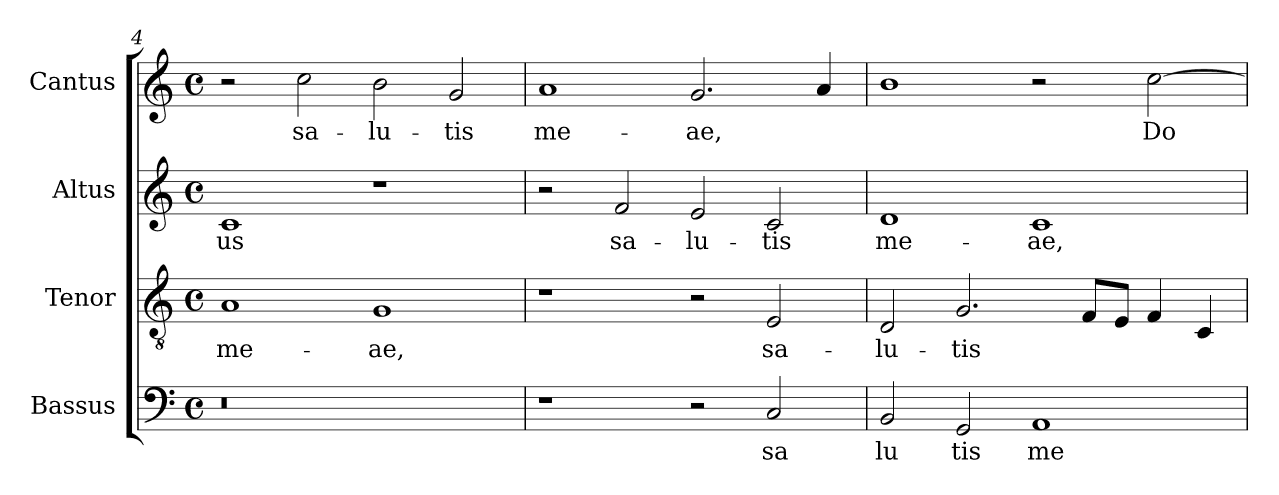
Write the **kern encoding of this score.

**kern	**text	**kern	**text	**kern	**text	**kern	**text
*part4	*part4	*part3	*part3	*part2	*part2	*part1	*part1
*staff4	*staff4	*staff3	*staff3	*staff2	*staff2	*staff1	*staff1
*I"Bassus	*	*I"Tenor	*	*I"Altus	*	*I"Cantus	*
*clefF4	*	*clefGv2	*	*clefG2	*	*clefG2	*
*M4/4	*	*M4/4	*	*M4/4	*	*M4/4	*
*met(c)	*	*met(c)	*	*met(c)	*	*met(c)	*
=4	=4	=4	=4	=4	=4	=4	=4
!	!	!	!LO:LY:b:cj	!	!LO:LY:b:cj	!	!
0r	.	1A	me-	1c	-us	2r	.
!	!	!	!	!	!	!	!LO:LY:b:cj
.	.	.	.	.	.	2cc\	sa-
!	!	!	!LO:LY:b:cj	!	!	!	!LO:LY:b:cj
.	.	1G	-ae,	1r	.	2b\	-lu-
!	!	!	!	!	!	!	!LO:LY:b:cj
.	.	.	.	.	.	2g/	-tis
=5	=5	=5	=5	=5	=5	=5	=5
!	!	!	!	!	!	!	!LO:LY:b:cj
1r	.	1r	.	2r	.	1a	me-
!	!	!	!	!	!LO:LY:b:cj	!	!
.	.	.	.	2f/	sa-	.	.
!	!	!	!	!	!LO:LY:b:cj	!	!LO:LY:b
2r	.	2r	.	2e/	-lu-	2.g/	-ae,
!	!LO:LY:b:cj	!	!LO:LY:b:cj	!	!LO:LY:b:cj	!	!
2C/	sa	2E/	sa-	2c/	-tis	.	.
.	.	.	.	.	.	4a/	.
=6	=6	=6	=6	=6	=6	=6	=6
!	!LO:LY:b:cj	!	!LO:LY:b:cj	!	!LO:LY:b:cj	!	!
2BB/	lu	2D/	-lu-	1d	me-	1b	.
!	!LO:LY:b:cj	!	!LO:LY:b:cj	!	!	!	!
2GG/	tis	2.G/	-tis	.	.	.	.
!	!LO:LY:b:cj	!	!	!	!LO:LY:b:cj	!	!
1AA	me	.	.	1c	-ae,	2r	.
.	.	8F/L	.	.	.	.	.
.	.	8E/J	.	.	.	.	.
!	!	!	!	!	!	!	!LO:LY:b
.	.	4F/	.	.	.	[<2cc\	Do-
.	.	4C/	.	.	.	.	.
=	=	=	=	=	=	=	=
*-	*-	*-	*-	*-	*-	*-	*-
